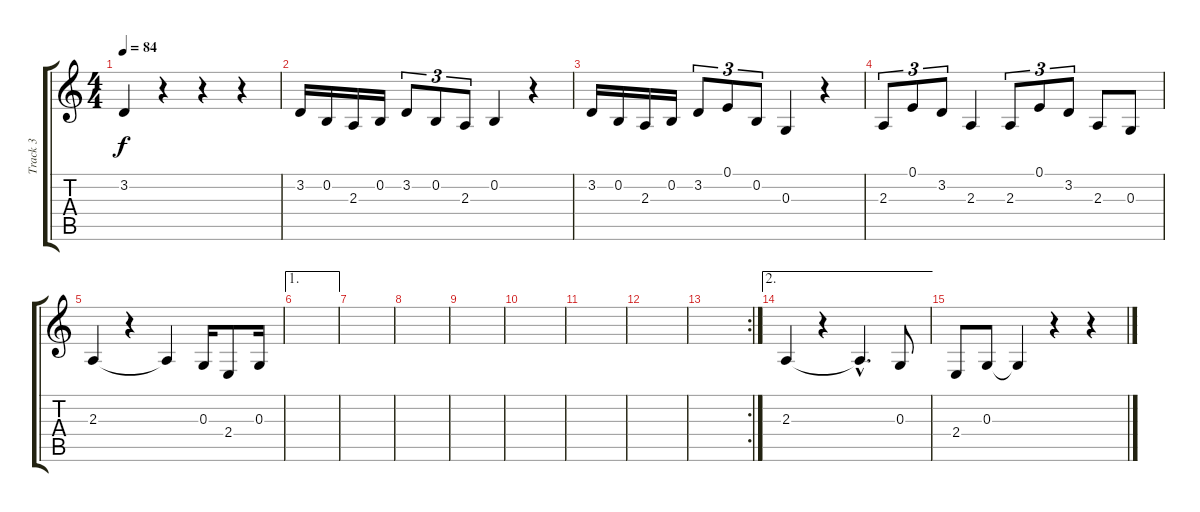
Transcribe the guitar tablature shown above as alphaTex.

\track ("Track 3" "Track 3") {instrument fx8scifi}
\staff {score tabs}
\tuning (E4 B3 G3 D3 A2 E2) {hide}
\ts (4 4)
\tempo 84
\clef g2
\ks c
3.2.4{dy f instrument fx8scifi} r.4 r.4 r.4 |
3.2.16 0.2.16 2.3.16 0.2.16 3.2.8{tu (3 2)} 0.2.8{tu (3 2)} 2.3.8{tu (3 2)} 0.2.4 r.4 |
3.2.16 0.2.16 2.3.16 0.2.16 3.2.8{tu (3 2)} 0.1.8{tu (3 2)} 0.2.8{tu (3 2)} 0.3.4 r.4 |
2.3.8{tu (3 2)} 0.1.8{tu (3 2)} 3.2.8{tu (3 2)} 2.3.4 2.3.8{tu (3 2)} 0.1.8{tu (3 2)} 3.2.8{tu (3 2)} 2.3.8 0.3.8 |
2.3.4 r.4 2.3{t}.4 0.3.16 2.4.8 0.3.16 |
\ae 1
|
|
|
|
|
|
|
\rc 2
|
\ae 2
2.3.4 r.4 2.3{hac t}.4{d} 0.3.8 |
2.4.8 0.3.8 0.3{t}.4 r.4 r.4
